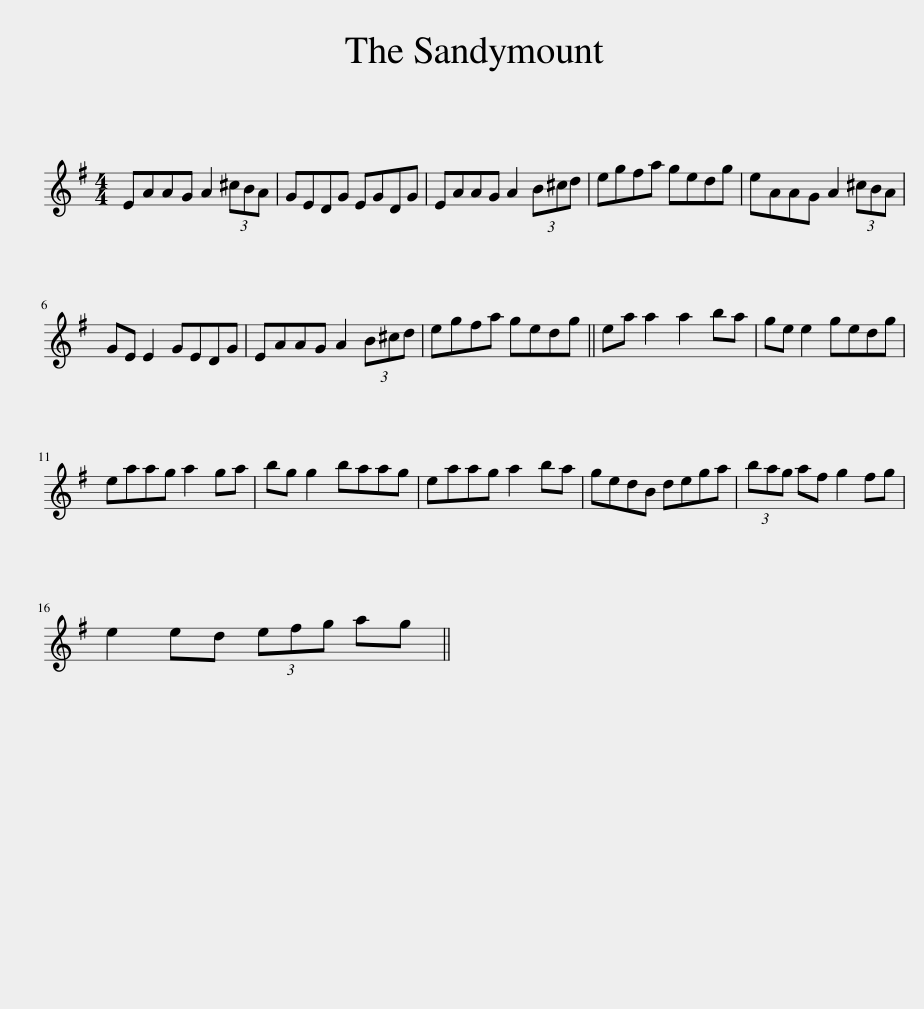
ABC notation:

X:1
L:1/8
M:4/4
I:linebreak $
K:G
V:1 treble
V:1
 EAAG A2 (3^cBA | GEDG EGDG | EAAG A2 (3B^cd | egfa gedg | eAAG A2 (3^cBA |$ %5
 GE E2 GEDG | EAAG A2 (3B^cd | egfa gedg || ea a2 a2 ba | ge e2 gedg |$ %10
 eaag a2 ga | bg g2 baag | eaag a2 ba | gedB dega | (3bag af g2 fg |$ %15
 e2 ed (3efg ag || %16
